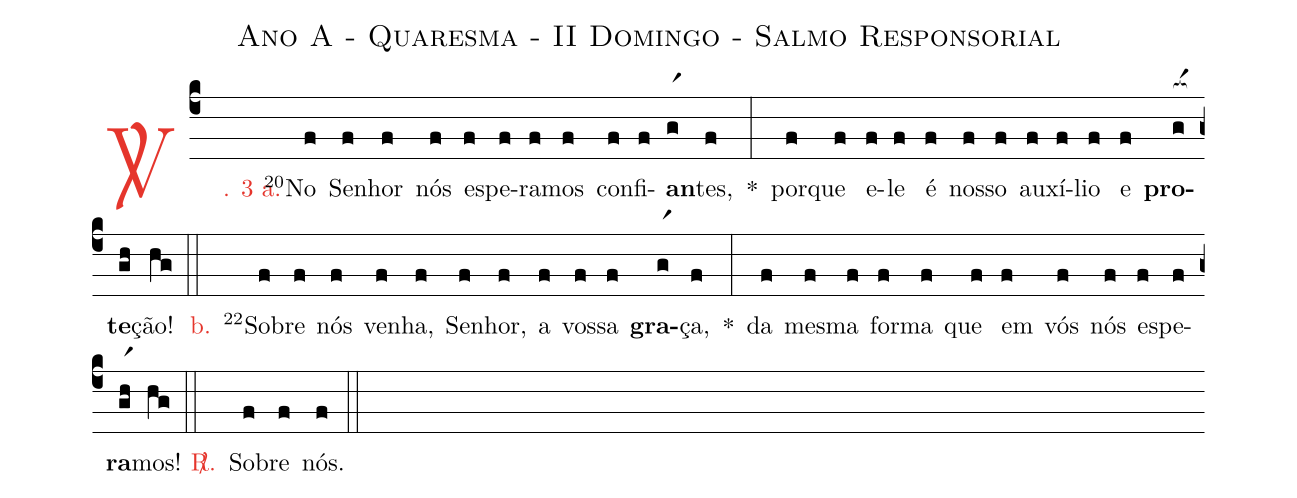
name: Ano A - Quaresma - II Domingo - Salmo Responsorial;
%%
(c4)

<c><sp>V/</sp>. 3 a.</c>() <v>\VSup{20}</v>No(f) Se(f)nhor(f) nós(f) es(f)pe(f)ra(f)mos(f) con(f)fi(f)<b>an</b>(gr1)tes,(f) *(:)
por(f)que(f) e(f)le(f) é(f) nos(f)so(f) au(f)xí(f)lio(f) e(f) <b>pro</b>(g[ocba:1{])<b>te</b>(gh[ocba:0}])ção!(hg)

(::)

<nlba><c>b.</c>() <v>\VSup{22}</v>So</nlba>(f)bre(f) nós(f) ve(f)nha,(f) Se(f)nhor,(f) a(f) vos(f)sa(f) <b>gra</b>(gr1)ça,(f) *(:)
da(f) mes(f)ma(f) for(f)ma(f) que(f) em(f) vós(f) nós(f) es(f)pe(f)<b>ra</b>(gr1h)mos!(hg)

(::)

<nlba><c><sp>R/</sp>.</c>() So</nlba>(f)bre(f) nós.(f)

(::)
